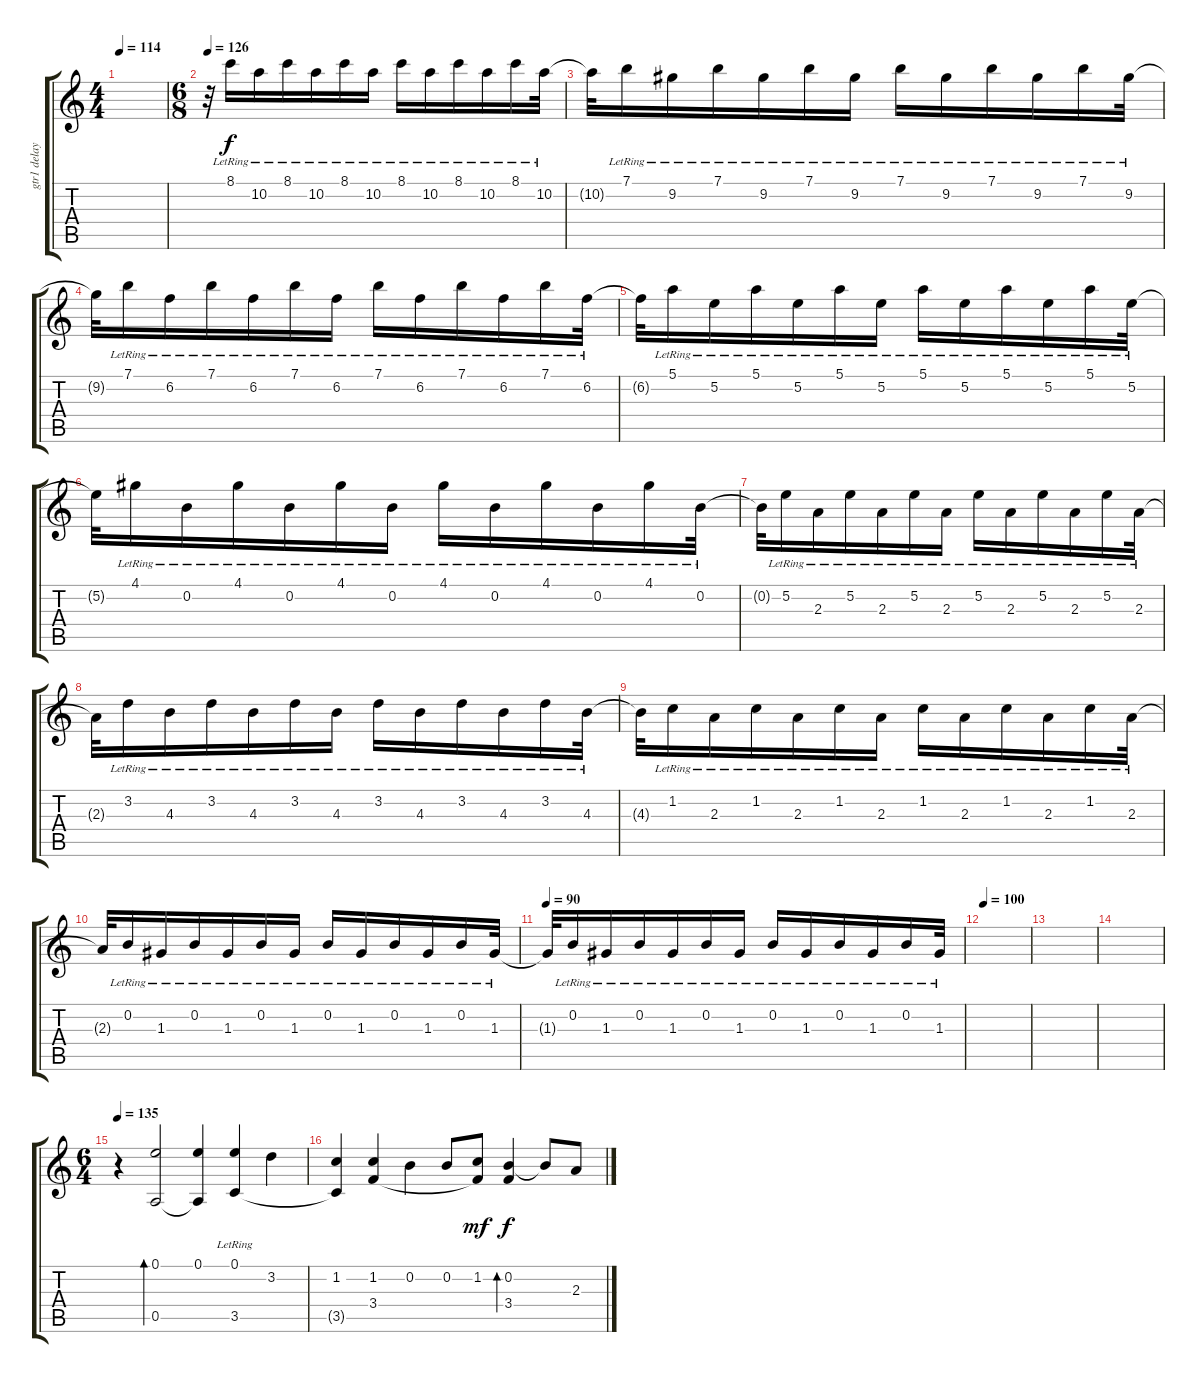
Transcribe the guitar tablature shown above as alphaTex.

\track ("gtr1 delay/gtr4" "gtr1 delay") {instrument electricguitarjazz}
\staff {score tabs}
\tuning (E4 B3 G3 D3 A2 E2) {hide}
\ts (4 4)
\tempo 114
\clef g2
\ks c
|
\ts (6 8)
\tempo 126
r.32 8.1{lr}.16{volume 7} 10.2{lr}.16 8.1{lr}.16 10.2{lr}.16 8.1{lr}.16 10.2{lr}.16 8.1{lr}.16 10.2{lr}.16 8.1{lr}.16 10.2{lr}.16 8.1{lr}.16 10.2{lr}.32 |
10.2{t}.32 7.1{lr}.16 9.2{lr}.16 7.1{lr}.16 9.2{lr}.16 7.1{lr}.16 9.2{lr}.16 7.1{lr}.16 9.2{lr}.16 7.1{lr}.16 9.2{lr}.16 7.1{lr}.16 9.2{lr}.32 |
9.2{t}.32 7.1{lr}.16 6.2{lr}.16 7.1{lr}.16 6.2{lr}.16 7.1{lr}.16 6.2{lr}.16 7.1{lr}.16 6.2{lr}.16 7.1{lr}.16 6.2{lr}.16 7.1{lr}.16 6.2{lr}.32 |
6.2{t}.32 5.1{lr}.16 5.2{lr}.16 5.1{lr}.16 5.2{lr}.16 5.1{lr}.16 5.2{lr}.16 5.1{lr}.16 5.2{lr}.16 5.1{lr}.16 5.2{lr}.16 5.1{lr}.16 5.2{lr}.32 |
5.2{t}.32 4.1{lr}.16 0.2{lr}.16 4.1{lr}.16 0.2{lr}.16 4.1{lr}.16 0.2{lr}.16 4.1{lr}.16 0.2{lr}.16 4.1{lr}.16 0.2{lr}.16 4.1{lr}.16 0.2{lr}.32 |
0.2{t}.32 5.2{lr}.16 2.3{lr}.16 5.2{lr}.16 2.3{lr}.16 5.2{lr}.16 2.3{lr}.16 5.2{lr}.16 2.3{lr}.16 5.2{lr}.16 2.3{lr}.16 5.2{lr}.16 2.3{lr}.32 |
2.3{t}.32 3.2{lr}.16 4.3{lr}.16 3.2{lr}.16 4.3{lr}.16 3.2{lr}.16 4.3{lr}.16 3.2{lr}.16 4.3{lr}.16 3.2{lr}.16 4.3{lr}.16 3.2{lr}.16 4.3{lr}.32 |
4.3{t}.32 1.2{lr}.16 2.3{lr}.16 1.2{lr}.16 2.3{lr}.16 1.2{lr}.16 2.3{lr}.16 1.2{lr}.16 2.3{lr}.16 1.2{lr}.16 2.3{lr}.16 1.2{lr}.16 2.3{lr}.32 |
2.3{t}.32 0.2{lr}.16 1.3{lr}.16 0.2{lr}.16 1.3{lr}.16 0.2{lr}.16 1.3{lr}.16 0.2{lr}.16 1.3{lr}.16 0.2{lr}.16 1.3{lr}.16 0.2{lr}.16 1.3{lr}.32 |
\tempo 90
1.3{t}.32 0.2{lr}.16 1.3{lr}.16 0.2{lr}.16 1.3{lr}.16 0.2{lr}.16 1.3{lr}.16 0.2{lr}.16 1.3{lr}.16 0.2{lr}.16 1.3{lr}.16 0.2{lr}.16 1.3{lr}.32 |
\tempo 100
|
|
|
\ts (6 4)
\tempo 135
r.4 (0.1 0.5).2{bd 120 volume 5 balance 14} (0.1 0.5{t}).4 (0.1{lr} 3.5).4 3.2.4 |
(1.2 3.5{t}).4 (1.2 3.4).4 0.2.4 0.2.8 (1.2 3.4{t}).8{dy mf} (0.2 3.4).4{bd 240 dy f} 0.2{t}.8 2.3{h}.8
